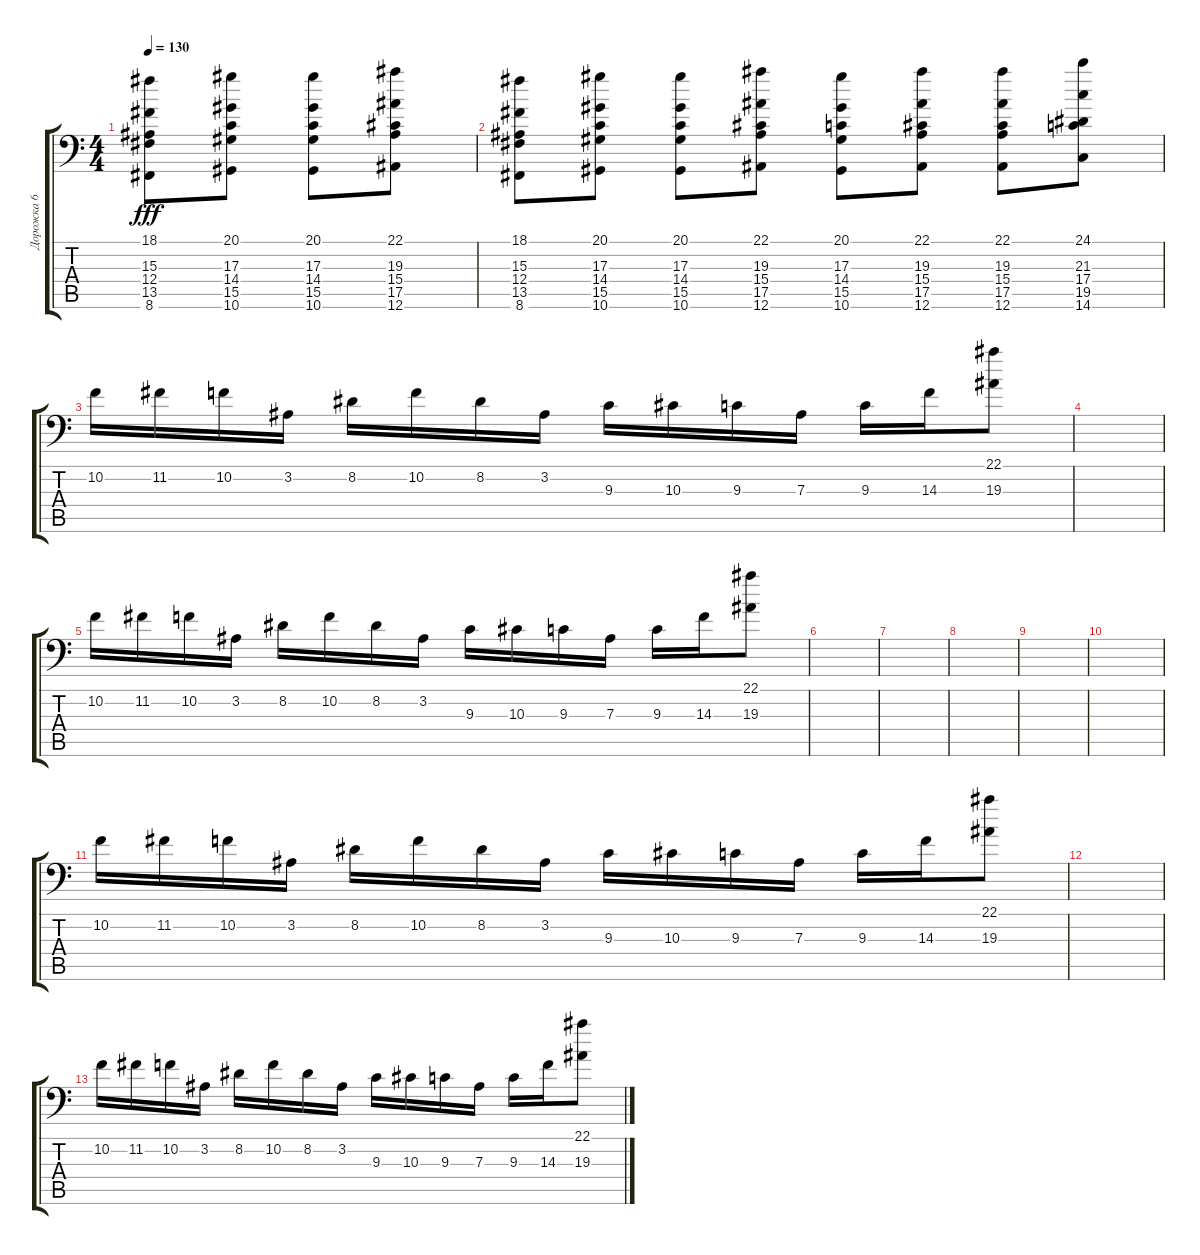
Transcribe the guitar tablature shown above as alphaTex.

\track ("Дорожка 6" "Дорожка 6") {instrument stringensemble1}
\staff {score tabs}
\tuning (C4 G3 Eb3 Bb2 F2 Bb1) {hide}
\ts (4 4)
\tempo 130
\clef f4
\ks c
(18.1 15.3 12.4 13.5 8.6).8{dy fff} (20.1 17.3 14.4 15.5 10.6).8 (20.1 17.3 14.4 15.5 10.6).8 (22.1 19.3 15.4 17.5 12.6).8 |
(18.1 15.3 12.4 13.5 8.6).8 (20.1 17.3 14.4 15.5 10.6).8 (20.1 17.3 14.4 15.5 10.6).8 (22.1 19.3 15.4 17.5 12.6).8 (20.1 17.3 14.4 15.5 10.6).8 (22.1 19.3 15.4 17.5 12.6).8 (22.1 19.3 15.4 17.5 12.6).8 (24.1 21.3 17.4 19.5 14.6).8 |
10.2.16 11.2.16 10.2.16 3.2.16 8.2.16 10.2.16 8.2.16 3.2.16 9.3.16 10.3.16 9.3.16 7.3.16 9.3.16 14.3.16 (22.1 19.3).8 |
|
10.2.16 11.2.16 10.2.16 3.2.16 8.2.16 10.2.16 8.2.16 3.2.16 9.3.16 10.3.16 9.3.16 7.3.16 9.3.16 14.3.16 (22.1 19.3).8 |
|
|
|
|
|
10.2.16 11.2.16 10.2.16 3.2.16 8.2.16 10.2.16 8.2.16 3.2.16 9.3.16 10.3.16 9.3.16 7.3.16 9.3.16 14.3.16 (22.1 19.3).8 |
|
10.2.16 11.2.16 10.2.16 3.2.16 8.2.16 10.2.16 8.2.16 3.2.16 9.3.16 10.3.16 9.3.16 7.3.16 9.3.16 14.3.16 (22.1 19.3).8
